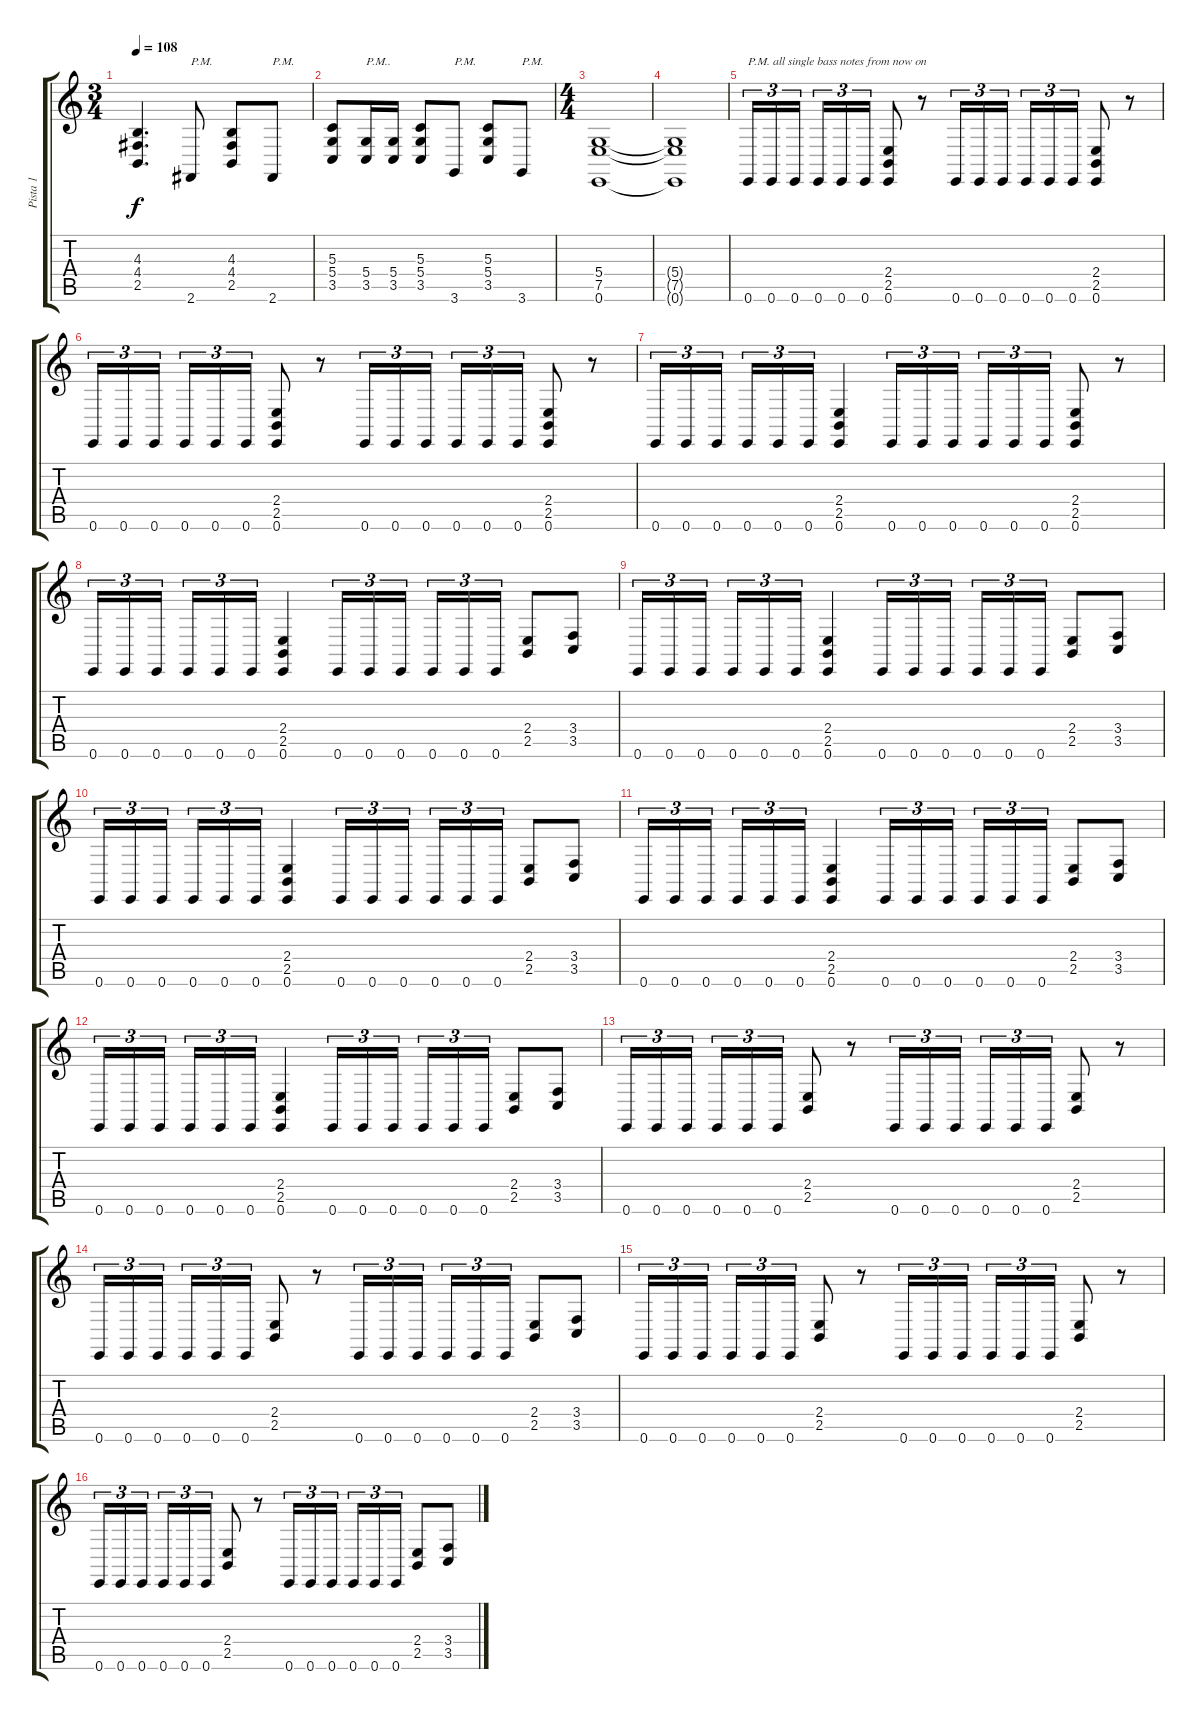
\track ("Pista 1" "Pista 1") {instrument cello}
\staff {score tabs}
\tuning (E4 B3 G3 D3 A2 E2) {hide}
\ts (3 4)
\tempo 108
\clef g2
\ks c
(4.3 4.4 2.5).4{d dy f} 2.6.8{txt "P.M."} (4.3 4.4 2.5).8 2.6.8{txt "P.M."} |
(5.3 5.4 3.5).8 (5.4 3.5).16{txt "P.M.."} (5.4 3.5).16 (5.3 5.4 3.5).8 3.6.8{txt "P.M."} (5.3 5.4 3.5).8 3.6.8{txt "P.M."} |
\ts (4 4)
(5.4 7.5 0.6).1 |
(5.4{t} 7.5{t} 0.6{t}).1 |
0.6.16{tu (3 2) txt "P.M. all single bass notes from now on"} 0.6.16{tu (3 2)} 0.6.16{tu (3 2) beam splitsecondary} 0.6.16{tu (3 2)} 0.6.16{tu (3 2)} 0.6.16{tu (3 2)} (2.4 2.5 0.6).8 r.8 0.6.16{tu (3 2)} 0.6.16{tu (3 2)} 0.6.16{tu (3 2) beam splitsecondary} 0.6.16{tu (3 2)} 0.6.16{tu (3 2)} 0.6.16{tu (3 2)} (2.4 2.5 0.6).8 r.8 |
0.6.16{tu (3 2)} 0.6.16{tu (3 2)} 0.6.16{tu (3 2) beam splitsecondary} 0.6.16{tu (3 2)} 0.6.16{tu (3 2)} 0.6.16{tu (3 2)} (2.4 2.5 0.6).8 r.8 0.6.16{tu (3 2)} 0.6.16{tu (3 2)} 0.6.16{tu (3 2) beam splitsecondary} 0.6.16{tu (3 2)} 0.6.16{tu (3 2)} 0.6.16{tu (3 2)} (2.4 2.5 0.6).8 r.8 |
0.6.16{tu (3 2)} 0.6.16{tu (3 2)} 0.6.16{tu (3 2) beam splitsecondary} 0.6.16{tu (3 2)} 0.6.16{tu (3 2)} 0.6.16{tu (3 2)} (2.4 2.5 0.6).4 0.6.16{tu (3 2)} 0.6.16{tu (3 2)} 0.6.16{tu (3 2) beam splitsecondary} 0.6.16{tu (3 2)} 0.6.16{tu (3 2)} 0.6.16{tu (3 2)} (2.4 2.5 0.6).8 r.8 |
0.6.16{tu (3 2)} 0.6.16{tu (3 2)} 0.6.16{tu (3 2) beam splitsecondary} 0.6.16{tu (3 2)} 0.6.16{tu (3 2)} 0.6.16{tu (3 2)} (2.4 2.5 0.6).4 0.6.16{tu (3 2)} 0.6.16{tu (3 2)} 0.6.16{tu (3 2) beam splitsecondary} 0.6.16{tu (3 2)} 0.6.16{tu (3 2)} 0.6.16{tu (3 2)} (2.4 2.5).8 (3.4 3.5).8 |
0.6.16{tu (3 2)} 0.6.16{tu (3 2)} 0.6.16{tu (3 2) beam splitsecondary} 0.6.16{tu (3 2)} 0.6.16{tu (3 2)} 0.6.16{tu (3 2)} (2.4 2.5 0.6).4 0.6.16{tu (3 2)} 0.6.16{tu (3 2)} 0.6.16{tu (3 2) beam splitsecondary} 0.6.16{tu (3 2)} 0.6.16{tu (3 2)} 0.6.16{tu (3 2)} (2.4 2.5).8 (3.4 3.5).8 |
0.6.16{tu (3 2)} 0.6.16{tu (3 2)} 0.6.16{tu (3 2) beam splitsecondary} 0.6.16{tu (3 2)} 0.6.16{tu (3 2)} 0.6.16{tu (3 2)} (2.4 2.5 0.6).4 0.6.16{tu (3 2)} 0.6.16{tu (3 2)} 0.6.16{tu (3 2) beam splitsecondary} 0.6.16{tu (3 2)} 0.6.16{tu (3 2)} 0.6.16{tu (3 2)} (2.4 2.5).8 (3.4 3.5).8 |
0.6.16{tu (3 2)} 0.6.16{tu (3 2)} 0.6.16{tu (3 2) beam splitsecondary} 0.6.16{tu (3 2)} 0.6.16{tu (3 2)} 0.6.16{tu (3 2)} (2.4 2.5 0.6).4 0.6.16{tu (3 2)} 0.6.16{tu (3 2)} 0.6.16{tu (3 2) beam splitsecondary} 0.6.16{tu (3 2)} 0.6.16{tu (3 2)} 0.6.16{tu (3 2)} (2.4 2.5).8 (3.4 3.5).8 |
0.6.16{tu (3 2)} 0.6.16{tu (3 2)} 0.6.16{tu (3 2) beam splitsecondary} 0.6.16{tu (3 2)} 0.6.16{tu (3 2)} 0.6.16{tu (3 2)} (2.4 2.5 0.6).4 0.6.16{tu (3 2)} 0.6.16{tu (3 2)} 0.6.16{tu (3 2) beam splitsecondary} 0.6.16{tu (3 2)} 0.6.16{tu (3 2)} 0.6.16{tu (3 2)} (2.4 2.5).8 (3.4 3.5).8 |
0.6.16{tu (3 2)} 0.6.16{tu (3 2)} 0.6.16{tu (3 2) beam splitsecondary} 0.6.16{tu (3 2)} 0.6.16{tu (3 2)} 0.6.16{tu (3 2)} (2.4 2.5).8 r.8 0.6.16{tu (3 2)} 0.6.16{tu (3 2)} 0.6.16{tu (3 2) beam splitsecondary} 0.6.16{tu (3 2)} 0.6.16{tu (3 2)} 0.6.16{tu (3 2)} (2.4 2.5).8 r.8 |
0.6.16{tu (3 2)} 0.6.16{tu (3 2)} 0.6.16{tu (3 2) beam splitsecondary} 0.6.16{tu (3 2)} 0.6.16{tu (3 2)} 0.6.16{tu (3 2)} (2.4 2.5).8 r.8 0.6.16{tu (3 2)} 0.6.16{tu (3 2)} 0.6.16{tu (3 2) beam splitsecondary} 0.6.16{tu (3 2)} 0.6.16{tu (3 2)} 0.6.16{tu (3 2)} (2.4 2.5).8 (3.4 3.5).8 |
0.6.16{tu (3 2)} 0.6.16{tu (3 2)} 0.6.16{tu (3 2) beam splitsecondary} 0.6.16{tu (3 2)} 0.6.16{tu (3 2)} 0.6.16{tu (3 2)} (2.4 2.5).8 r.8 0.6.16{tu (3 2)} 0.6.16{tu (3 2)} 0.6.16{tu (3 2) beam splitsecondary} 0.6.16{tu (3 2)} 0.6.16{tu (3 2)} 0.6.16{tu (3 2)} (2.4 2.5).8 r.8 |
0.6.16{tu (3 2)} 0.6.16{tu (3 2)} 0.6.16{tu (3 2) beam splitsecondary} 0.6.16{tu (3 2)} 0.6.16{tu (3 2)} 0.6.16{tu (3 2)} (2.4 2.5).8 r.8 0.6.16{tu (3 2)} 0.6.16{tu (3 2)} 0.6.16{tu (3 2) beam splitsecondary} 0.6.16{tu (3 2)} 0.6.16{tu (3 2)} 0.6.16{tu (3 2)} (2.4 2.5).8 (3.4 3.5).8
